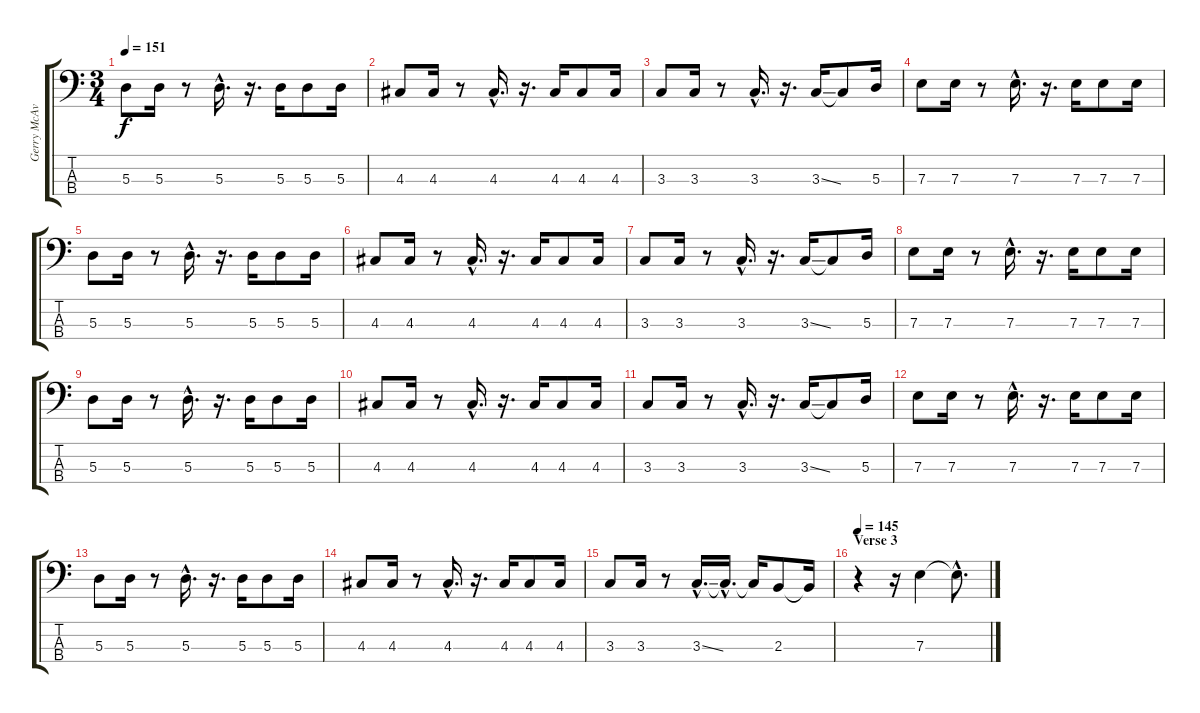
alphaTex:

\track ("Gerry McAvoy" "Gerry McAv") {instrument electricbassfinger}
\staff {score tabs}
\tuning (G2 D2 A1 E1) {hide}
\ts (3 4)
\tempo 151
\clef f4
\ks c
5.3.8{dy f} 5.3.16 r.8 5.3{hac}.16{d} r.16{d} 5.3.16 5.3.8 5.3.16 |
4.3.8 4.3.16 r.8 4.3{hac}.16{d} r.16{d} 4.3.16 4.3.8 4.3.16 |
3.3.8 3.3.16 r.8 3.3{hac}.16{d} r.16{d} 3.3{ss}.16 3.3{t}.8 5.3.16 |
7.3.8 7.3.16 r.8 7.3{hac}.16{d} r.16{d} 7.3.16 7.3.8 7.3.16 |
5.3.8 5.3.16 r.8 5.3{hac}.16{d} r.16{d} 5.3.16 5.3.8 5.3.16 |
4.3.8 4.3.16 r.8 4.3{hac}.16{d} r.16{d} 4.3.16 4.3.8 4.3.16 |
3.3.8 3.3.16 r.8 3.3{hac}.16{d} r.16{d} 3.3{ss}.16 3.3{t}.8 5.3.16 |
7.3.8 7.3.16 r.8 7.3{hac}.16{d} r.16{d} 7.3.16 7.3.8 7.3.16 |
5.3.8 5.3.16 r.8 5.3{hac}.16{d} r.16{d} 5.3.16 5.3.8 5.3.16 |
4.3.8 4.3.16 r.8 4.3{hac}.16{d} r.16{d} 4.3.16 4.3.8 4.3.16 |
3.3.8 3.3.16 r.8 3.3{hac}.16{d} r.16{d} 3.3{ss}.16 3.3{t}.8 5.3.16 |
7.3.8 7.3.16 r.8 7.3{hac}.16{d} r.16{d} 7.3.16 7.3.8 7.3.16 |
5.3.8 5.3.16 r.8 5.3{hac}.16{d} r.16{d} 5.3.16 5.3.8 5.3.16 |
4.3.8 4.3.16 r.8 4.3{hac}.16{d} r.16{d} 4.3.16 4.3.8 4.3.16 |
3.3.8 3.3.16 r.8 3.3{ss hac}.16{d} 3.3{hac t}.16{d} 3.3{t}.16 2.3.8 2.3{t}.16 |
\section ("" "Verse 3")
\tempo 145
r.4 r.16 7.3.4 7.3{hac t}.8{d}
